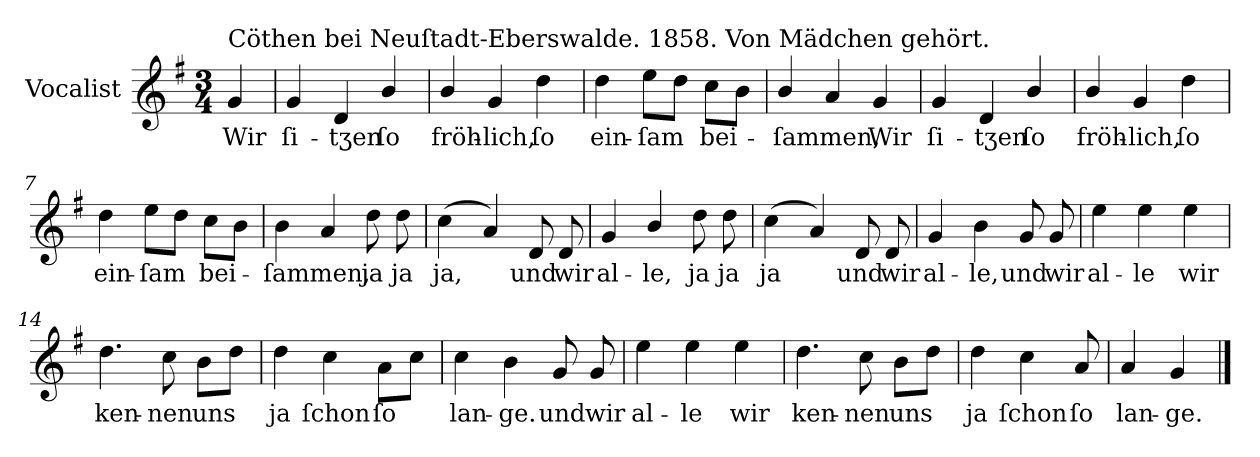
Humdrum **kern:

**kern	**text
*part1	*part1
*staff1	*staff1
*I"Vocalist	*
*k[f#]	*
*G:	*
*M3/4	*
=	=
!LO:TX:a:t=Cöthen bei Neuſtadt-Eberswalde. 1858. Von Mädchen gehört.	!
4g	Wir
=1	=1
4g	ſi-
4d	-tʒen
4b/	ſo
=2	=2
4b/	fröh-
4g	-lich,
4dd	ſo
=3	=3
4dd	ein-
8eeL	-ſam
8ddJ	.
8ccL	bei-
8bJ	.
=4	=4
4b/	-ſammen,
4a	.
4g	Wir
=5	=5
4g	ſi-
4d	-tʒen
4b/	ſo
=6	=6
4b/	fröh-
4g	-lich,
4dd	ſo
=7	=7
4dd	ein-
8eeL	-ſam
8ddJ	.
8ccL	bei-
8bJ	.
=8	=8
4b	-ſammen,
4a	.
8dd	ja
8dd	ja
=9	=9
(4cc	ja,
4a)	.
8d	und
8d	wir
=10	=10
4g	al-
4b/	-le,
8dd	ja
8dd	ja
=11	=11
(4cc	ja
4a)	.
8d	und
8d	wir
=12	=12
4g	al-
4b	-le,
8g	und
8g	wir
=13	=13
4ee	al-
4ee	-le
4ee	wir
=14	=14
4.dd	ken-
8cc	-nen
8bL	uns
8ddJ	.
=15	=15
4dd	ja
4cc	ſchon
8aL	ſo
8ccJ	.
=16	=16
4cc	lan-
4b	-ge.
8g	und
8g	wir
=17	=17
4ee	al-
4ee	-le
4ee	wir
=18	=18
4.dd	ken-
8cc	-nen
8bL	uns
8ddJ	.
=19	=19
4dd	ja
4cc	ſchon
8a	ſo
=20	=20
4a	lan-
4g	-ge.
==	==
*-	*-
